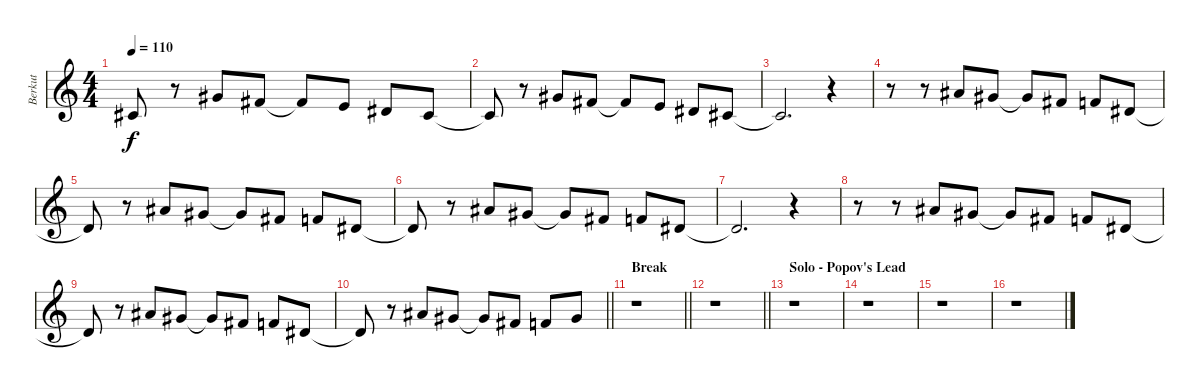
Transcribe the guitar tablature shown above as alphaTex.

\track ("Berkut" "Berkut") {instrument synthbrass1}
\staff {score}
\tuning (Eb4 Bb3 Gb3 Db3 Ab2 Eb2) {hide}
\ts (4 4)
\tempo 110
\clef g2
\ks c
3.2{t}.8{dy f} r.8 5.1.8 3.1.8 3.1{t}.8 6.2.8 5.2.8 3.2.8 |
3.2{t}.8 r.8 5.1.8 3.1.8 3.1{t}.8 6.2.8 5.2.8 3.2.8 |
3.2{t}.2{d} r.4 |
r.8 r.8 7.1.8 5.1.8 5.1{t}.8 8.2.8 7.2.8 5.2.8 |
5.2{t}.8 r.8 7.1.8 5.1.8 5.1{t}.8 8.2.8 7.2.8 5.2.8 |
5.2{t}.8 r.8 7.1.8 5.1.8 5.1{t}.8 8.2.8 7.2.8 5.2.8 |
5.2{t}.2{d} r.4 |
r.8 r.8 7.1.8 5.1.8 5.1{t}.8 8.2.8 7.2.8 5.2.8 |
5.2{t}.8 r.8 7.1.8 5.1.8 5.1{t}.8 8.2.8 7.2.8 5.2.8 |
\barLineRight lightlight
5.2{t}.8 r.8 7.1.8 5.1.8 5.1{t}.8 8.2.8 7.2.8 5.1.8 |
\section ("" "Break")
\barLineRight lightlight
r.1 |
\barLineRight lightlight
r.1 |
\section ("" "Solo - Popov's Lead")
r.1 |
r.1 |
r.1 |
r.1
